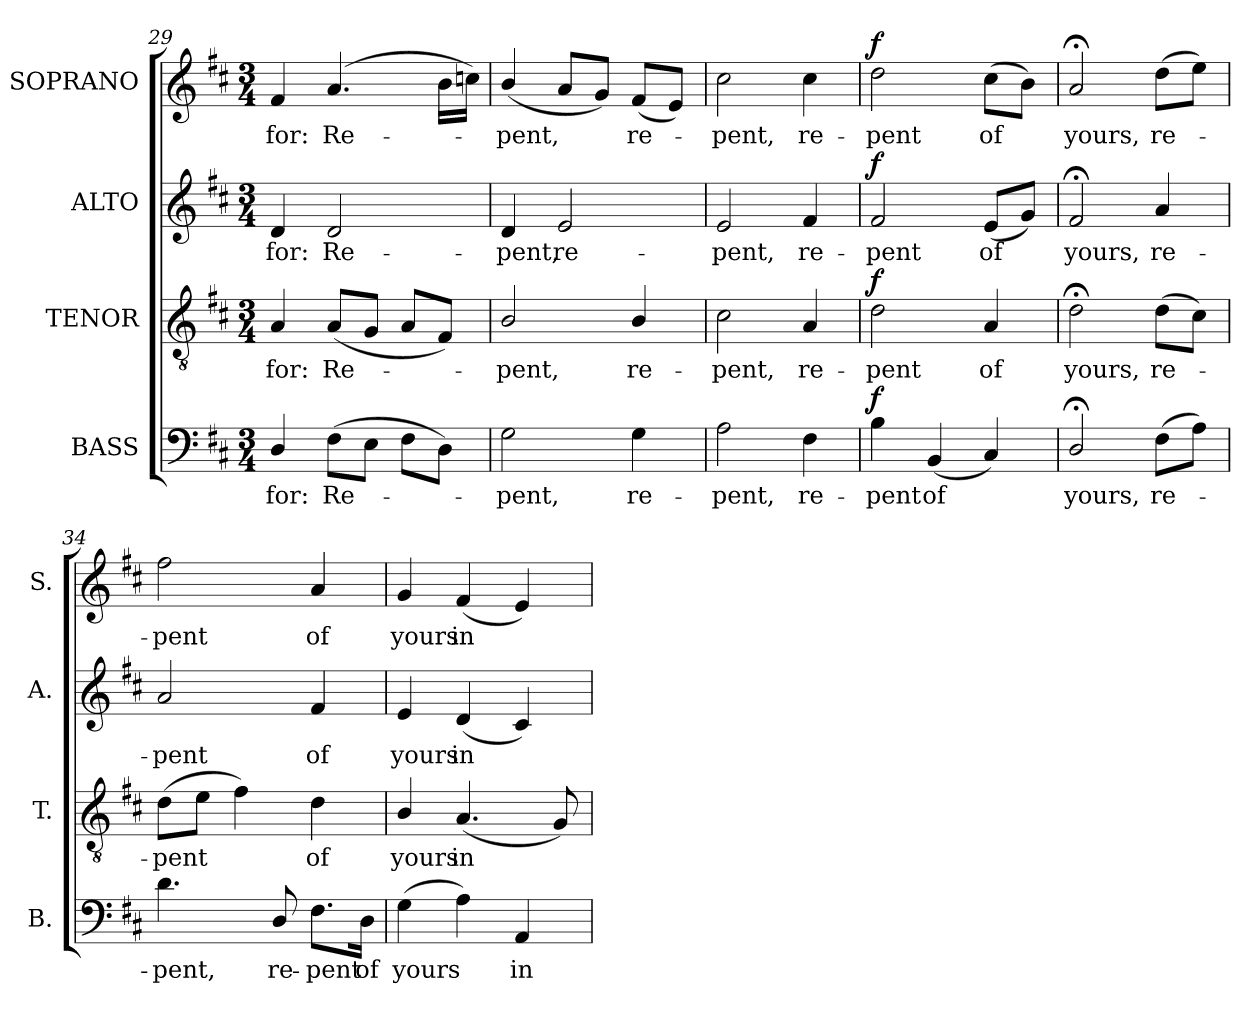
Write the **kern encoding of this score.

**kern	**text	**dynam	**kern	**text	**dynam	**kern	**text	**dynam	**kern	**text	**dynam
*part4	*part4	*part4	*part3	*part3	*part3	*part2	*part2	*part2	*part1	*part1	*part1
*staff4	*staff4	*staff4	*staff3	*staff3	*staff3	*staff2	*staff2	*staff2	*staff1	*staff1	*staff1
*I"BASS	*	*	*I"TENOR	*	*	*I"ALTO	*	*	*I"SOPRANO	*	*
*I'B.	*	*	*I'T.	*	*	*I'A.	*	*	*I'S.	*	*
*clefF4	*	*	*clefGv2	*	*	*clefG2	*	*	*clefG2	*	*
*	*	*	*ITrd7c12	*	*	*	*	*	*	*	*
*k[f#c#]	*	*	*k[f#c#]	*	*	*k[f#c#]	*	*	*k[f#c#]	*	*
*D:	*	*	*D:	*	*	*D:	*	*	*D:	*	*
*M3/4	*	*	*M3/4	*	*	*M3/4	*	*	*M3/4	*	*
=29	=29	=29	=29	=29	=29	=29	=29	=29	=29	=29	=29
!	!LO:LY:b:color=#000000	!	!	!	!	!	!	!	!	!	!
!	!	!	!	!LO:LY:b:color=#000000	!	!	!	!	!	!	!
!	!	!	!	!	!	!	!LO:LY:b:color=#000000	!	!	!	!
!	!	!	!	!	!	!	!	!	!	!LO:LY:b:color=#000000	!
4Di/	for:	.	4AAi/	for:	.	4di/	for:	.	4f#i/	for:	.
!	!LO:LY:b:color=#000000	!	!	!	!	!	!	!	!	!	!
!	!	!	!	!LO:LY:b:color=#000000	!	!	!	!	!	!	!
!	!	!	!	!	!	!	!LO:LY:b:color=#000000	!	!	!	!
!	!	!	!	!	!	!	!	!	!	!LO:LY:b:color=#000000	!
(8F#i\L	Re-	.	(8AAi/L	Re-	.	2di/	Re-	.	(4.ai/	Re-	.
8Ei\J	.	.	8GGi/J	.	.	.	.	.	.	.	.
8F#i\L	.	.	8AAi/L	.	.	.	.	.	.	.	.
8Di\J)	.	.	8FF#i/J)	.	.	.	.	.	16bi\LL	.	.
.	.	.	.	.	.	.	.	.	16ccni\JJ)	.	.
=30	=30	=30	=30	=30	=30	=30	=30	=30	=30	=30	=30
!	!LO:LY:b:color=#000000	!	!	!	!	!	!	!	!	!	!
!	!	!	!	!LO:LY:b:color=#000000	!	!	!	!	!	!	!
!	!	!	!	!	!	!	!LO:LY:b:color=#000000	!	!	!	!
!	!	!	!	!	!	!	!	!	!	!LO:LY:b:color=#000000	!
2Gi\	-pent,	.	2BBi/	-pent,	.	4di/	-pent,	.	(4bi/	-pent,	.
!	!	!	!	!	!	!	!LO:LY:b:color=#000000	!	!	!	!
.	.	.	.	.	.	2ei/	re-	.	8ai/L	.	.
.	.	.	.	.	.	.	.	.	8gi/J)	.	.
!	!LO:LY:b:color=#000000	!	!	!	!	!	!	!	!	!	!
!	!	!	!	!LO:LY:b:color=#000000	!	!	!	!	!	!	!
!	!	!	!	!	!	!	!	!	!	!LO:LY:b:color=#000000	!
4Gi\	re-	.	4BBi/	re-	.	.	.	.	(8f#i/L	re-	.
.	.	.	.	.	.	.	.	.	8ei/J)	.	.
=31	=31	=31	=31	=31	=31	=31	=31	=31	=31	=31	=31
!	!LO:LY:b:color=#000000	!	!	!	!	!	!	!	!	!	!
!	!	!	!	!LO:LY:b:color=#000000	!	!	!	!	!	!	!
!	!	!	!	!	!	!	!LO:LY:b:color=#000000	!	!	!	!
!	!	!	!	!	!	!	!	!	!	!LO:LY:b:color=#000000	!
2Ai\	-pent,	.	2C#i\	-pent,	.	2ei/	-pent,	.	2cc#i\	-pent,	.
!	!LO:LY:b:color=#000000	!	!	!	!	!	!	!	!	!	!
!	!	!	!	!LO:LY:b:color=#000000	!	!	!	!	!	!	!
!	!	!	!	!	!	!	!LO:LY:b:color=#000000	!	!	!	!
!	!	!	!	!	!	!	!	!	!	!LO:LY:b:color=#000000	!
4F#i\	re-	.	4AAi/	re-	.	4f#i/	re-	.	4cc#i\	re-	.
!!LO:LB:g=z
=32	=32	=32	=32	=32	=32	=32	=32	=32	=32	=32	=32
!	!LO:LY:b:color=#000000	!	!	!	!	!	!	!	!	!	!
!	!	!	!	!LO:LY:b:color=#000000	!	!	!	!	!	!	!
!	!	!	!	!	!	!	!LO:LY:b:color=#000000	!	!	!	!
!	!	!	!	!	!	!	!	!	!	!LO:LY:b:color=#000000	!
4Bi\	-pent	f	2Di\	-pent	f	2f#i/	-pent	f	2ddi\	-pent	f
!	!LO:LY:b:color=#000000	!	!	!	!	!	!	!	!	!	!
(4BBi/	of	.	.	.	.	.	.	.	.	.	.
!	!	!	!	!LO:LY:b:color=#000000	!	!	!	!	!	!	!
!	!	!	!	!	!	!	!LO:LY:b:color=#000000	!	!	!	!
!	!	!	!	!	!	!	!	!	!	!LO:LY:b:color=#000000	!
4C#i/)	.	.	4AAi/	of	.	(8ei/L	of	.	(8cc#i\L	of	.
.	.	.	.	.	.	8gi/J)	.	.	8bi\J)	.	.
=33	=33	=33	=33	=33	=33	=33	=33	=33	=33	=33	=33
!	!LO:LY:b:color=#000000	!	!	!	!	!	!	!	!	!	!
!	!	!	!	!LO:LY:b:color=#000000	!	!	!	!	!	!	!
!	!	!	!	!	!	!	!LO:LY:b:color=#000000	!	!	!	!
!	!	!	!	!	!	!	!	!	!	!LO:LY:b:color=#000000	!
2D;i/	yours,	.	2D;i\	yours,	.	2f#;i/	yours,	.	2a;i/	yours,	.
!	!LO:LY:b:color=#000000	!	!	!	!	!	!	!	!	!	!
!	!	!	!	!LO:LY:b:color=#000000	!	!	!	!	!	!	!
!	!	!	!	!	!	!	!LO:LY:b:color=#000000	!	!	!	!
!	!	!	!	!	!	!	!	!	!	!LO:LY:b:color=#000000	!
(8F#i\L	re-	.	(8Di\L	re-	.	4ai/	re-	.	(8ddi\L	re-	.
8Ai\J)	.	.	8C#i\J)	.	.	.	.	.	8eei\J)	.	.
=34	=34	=34	=34	=34	=34	=34	=34	=34	=34	=34	=34
!	!LO:LY:b:color=#000000	!	!	!	!	!	!	!	!	!	!
!	!	!	!	!LO:LY:b:color=#000000	!	!	!	!	!	!	!
!	!	!	!	!	!	!	!LO:LY:b:color=#000000	!	!	!	!
!	!	!	!	!	!	!	!	!	!	!LO:LY:b:color=#000000	!
4.di\	-pent,	.	(8Di\L	-pent	.	2ai/	-pent	.	2ff#i\	-pent	.
.	.	.	8Ei\J	.	.	.	.	.	.	.	.
.	.	.	4F#i\)	.	.	.	.	.	.	.	.
!	!LO:LY:b:color=#000000	!	!	!	!	!	!	!	!	!	!
8Di/	re-	.	.	.	.	.	.	.	.	.	.
!	!LO:LY:b:color=#000000	!	!	!	!	!	!	!	!	!	!
!	!	!	!	!LO:LY:b:color=#000000	!	!	!	!	!	!	!
!	!	!	!	!	!	!	!LO:LY:b:color=#000000	!	!	!	!
!	!	!	!	!	!	!	!	!	!	!LO:LY:b:color=#000000	!
8.F#i\L	-pent	.	4Di\	of	.	4f#i/	of	.	4ai/	of	.
!	!LO:LY:b:color=#000000	!	!	!	!	!	!	!	!	!	!
16Di\Jk	of	.	.	.	.	.	.	.	.	.	.
=35	=35	=35	=35	=35	=35	=35	=35	=35	=35	=35	=35
!	!LO:LY:b:color=#000000	!	!	!	!	!	!	!	!	!	!
!	!	!	!	!LO:LY:b:color=#000000	!	!	!	!	!	!	!
!	!	!	!	!	!	!	!LO:LY:b:color=#000000	!	!	!	!
!	!	!	!	!	!	!	!	!	!	!LO:LY:b:color=#000000	!
(4Gi\	yours	.	4BBi/	yours	.	4ei/	yours	.	4gi/	yours	.
!	!	!	!	!LO:LY:b:color=#000000	!	!	!	!	!	!	!
!	!	!	!	!	!	!	!LO:LY:b:color=#000000	!	!	!	!
!	!	!	!	!	!	!	!	!	!	!LO:LY:b:color=#000000	!
4Ai\)	.	.	(4.AAi/	in	.	(4di/	in	.	(4f#i/	in	.
!	!LO:LY:b:color=#000000	!	!	!	!	!	!	!	!	!	!
4AAi/	in	.	.	.	.	4c#i/)	.	.	4ei/)	.	.
.	.	.	8GGi/)	.	.	.	.	.	.	.	.
=	=	=	=	=	=	=	=	=	=	=	=
*-	*-	*-	*-	*-	*-	*-	*-	*-	*-	*-	*-
